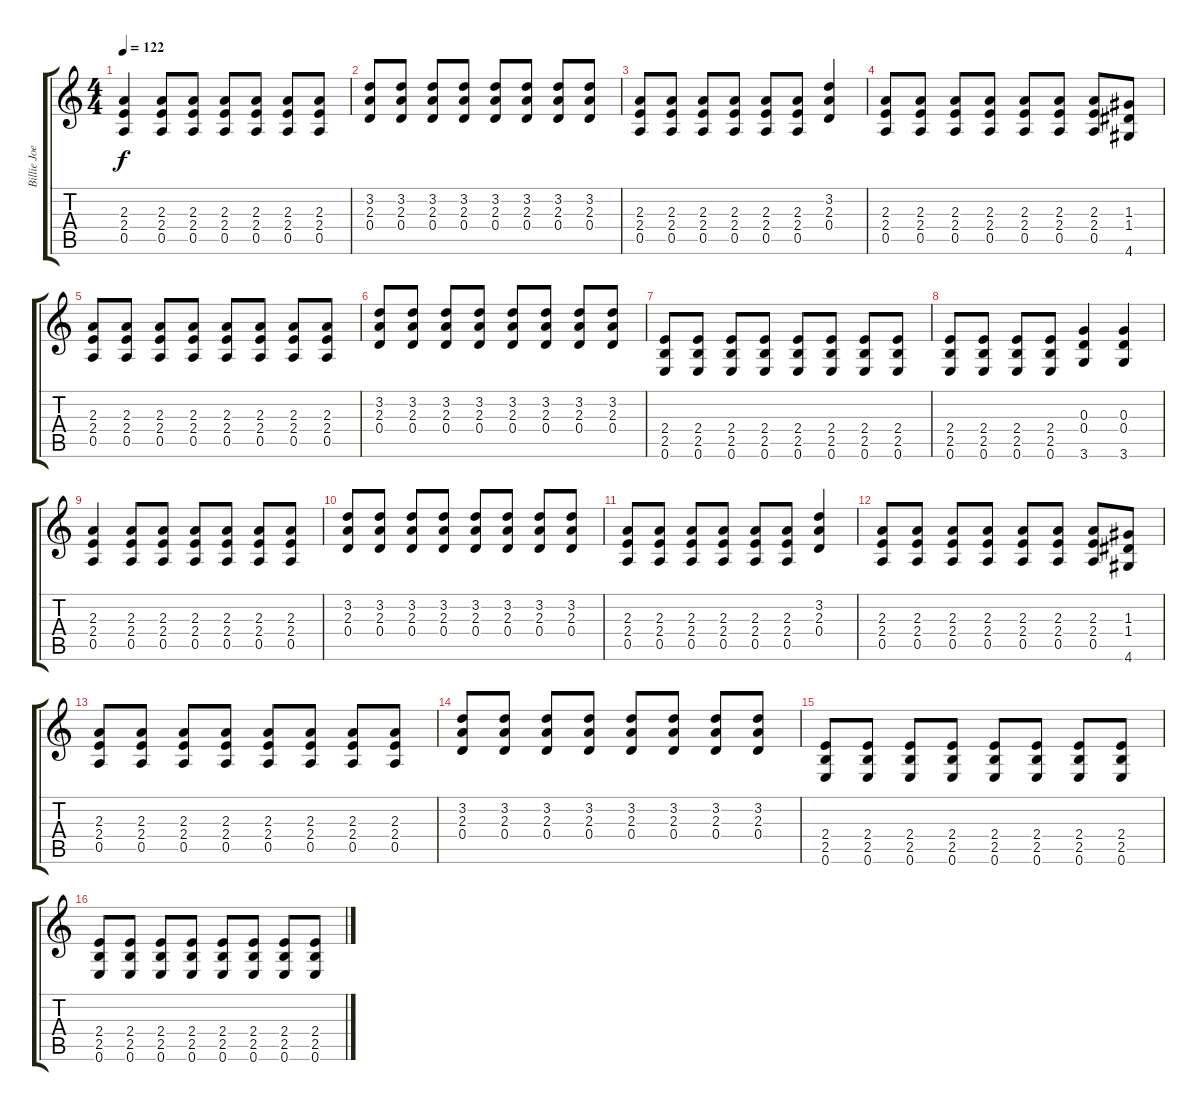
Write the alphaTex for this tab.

\track ("Billie Joe (Guitar)" "Billie Joe") {instrument distortionguitar}
\staff {score tabs}
\tuning (E4 B3 G3 D3 A2 E2) {hide}
\ts (4 4)
\tempo 122
\clef g2
\ks c
(2.3 2.4 0.5).4{dy f} (2.3 2.4 0.5).8 (2.3 2.4 0.5).8 (2.3 2.4 0.5).8 (2.3 2.4 0.5).8 (2.3 2.4 0.5).8 (2.3 2.4 0.5).8 |
(3.2 2.3 0.4).8 (3.2 2.3 0.4).8 (3.2 2.3 0.4).8 (3.2 2.3 0.4).8 (3.2 2.3 0.4).8 (3.2 2.3 0.4).8 (3.2 2.3 0.4).8 (3.2 2.3 0.4).8 |
(2.3 2.4 0.5).8 (2.3 2.4 0.5).8 (2.3 2.4 0.5).8 (2.3 2.4 0.5).8 (2.3 2.4 0.5).8 (2.3 2.4 0.5).8 (3.2 2.3 0.4).4 |
(2.3 2.4 0.5).8 (2.3 2.4 0.5).8 (2.3 2.4 0.5).8 (2.3 2.4 0.5).8 (2.3 2.4 0.5).8 (2.3 2.4 0.5).8 (2.3 2.4 0.5).8 (1.3 1.4 4.6).8 |
(2.3 2.4 0.5).8 (2.3 2.4 0.5).8 (2.3 2.4 0.5).8 (2.3 2.4 0.5).8 (2.3 2.4 0.5).8 (2.3 2.4 0.5).8 (2.3 2.4 0.5).8 (2.3 2.4 0.5).8 |
(3.2 2.3 0.4).8 (3.2 2.3 0.4).8 (3.2 2.3 0.4).8 (3.2 2.3 0.4).8 (3.2 2.3 0.4).8 (3.2 2.3 0.4).8 (3.2 2.3 0.4).8 (3.2 2.3 0.4).8 |
(2.4 2.5 0.6).8 (2.4 2.5 0.6).8 (2.4 2.5 0.6).8 (2.4 2.5 0.6).8 (2.4 2.5 0.6).8 (2.4 2.5 0.6).8 (2.4 2.5 0.6).8 (2.4 2.5 0.6).8 |
(2.4 2.5 0.6).8 (2.4 2.5 0.6).8 (2.4 2.5 0.6).8 (2.4 2.5 0.6).8 (0.3 0.4 3.6).4 (0.3 0.4 3.6).4 |
(2.3 2.4 0.5).4 (2.3 2.4 0.5).8 (2.3 2.4 0.5).8 (2.3 2.4 0.5).8 (2.3 2.4 0.5).8 (2.3 2.4 0.5).8 (2.3 2.4 0.5).8 |
(3.2 2.3 0.4).8 (3.2 2.3 0.4).8 (3.2 2.3 0.4).8 (3.2 2.3 0.4).8 (3.2 2.3 0.4).8 (3.2 2.3 0.4).8 (3.2 2.3 0.4).8 (3.2 2.3 0.4).8 |
(2.3 2.4 0.5).8 (2.3 2.4 0.5).8 (2.3 2.4 0.5).8 (2.3 2.4 0.5).8 (2.3 2.4 0.5).8 (2.3 2.4 0.5).8 (3.2 2.3 0.4).4 |
(2.3 2.4 0.5).8 (2.3 2.4 0.5).8 (2.3 2.4 0.5).8 (2.3 2.4 0.5).8 (2.3 2.4 0.5).8 (2.3 2.4 0.5).8 (2.3 2.4 0.5).8 (1.3 1.4 4.6).8 |
(2.3 2.4 0.5).8 (2.3 2.4 0.5).8 (2.3 2.4 0.5).8 (2.3 2.4 0.5).8 (2.3 2.4 0.5).8 (2.3 2.4 0.5).8 (2.3 2.4 0.5).8 (2.3 2.4 0.5).8 |
(3.2 2.3 0.4).8 (3.2 2.3 0.4).8 (3.2 2.3 0.4).8 (3.2 2.3 0.4).8 (3.2 2.3 0.4).8 (3.2 2.3 0.4).8 (3.2 2.3 0.4).8 (3.2 2.3 0.4).8 |
(2.4 2.5 0.6).8 (2.4 2.5 0.6).8 (2.4 2.5 0.6).8 (2.4 2.5 0.6).8 (2.4 2.5 0.6).8 (2.4 2.5 0.6).8 (2.4 2.5 0.6).8 (2.4 2.5 0.6).8 |
(2.4 2.5 0.6).8 (2.4 2.5 0.6).8 (2.4 2.5 0.6).8 (2.4 2.5 0.6).8 (2.4 2.5 0.6).8 (2.4 2.5 0.6).8 (2.4 2.5 0.6).8 (2.4 2.5 0.6).8
